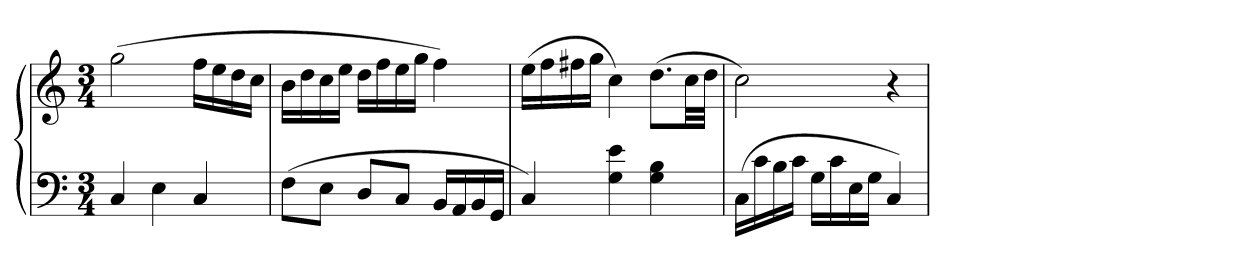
**kern	**kern
*part1	*part1
*staff2	*staff1
*clefF4	*clefG2
*k[]	*k[]
*M3/4	*M3/4
=	=
4C	(2gg
4E	.
4C	16ffLL
.	16ee
.	16dd
.	16ccJJ
=	=
(8FL	16bLL
.	16dd
8EJ	16cc
.	16eeJJ
8DL	16ddLL
.	16ff
8CJ	16ee
.	16ggJJ
16BBLL	4ff)
16AA	.
16BB	.
16GGJJ	.
=	=
4C)	(16eeLL
.	16ff
.	16ff#X
.	16ggJJ
4G 4e	4cc)
4G 4B	(8.ddL
.	32ccLL
.	32ddJJJ
=	=
(16CLL	2cc)
16c	.
16B	.
16cJJ	.
16GLL	.
16c	.
16E	.
16GJJ	.
4C)	4r
=	=
*-	*-
